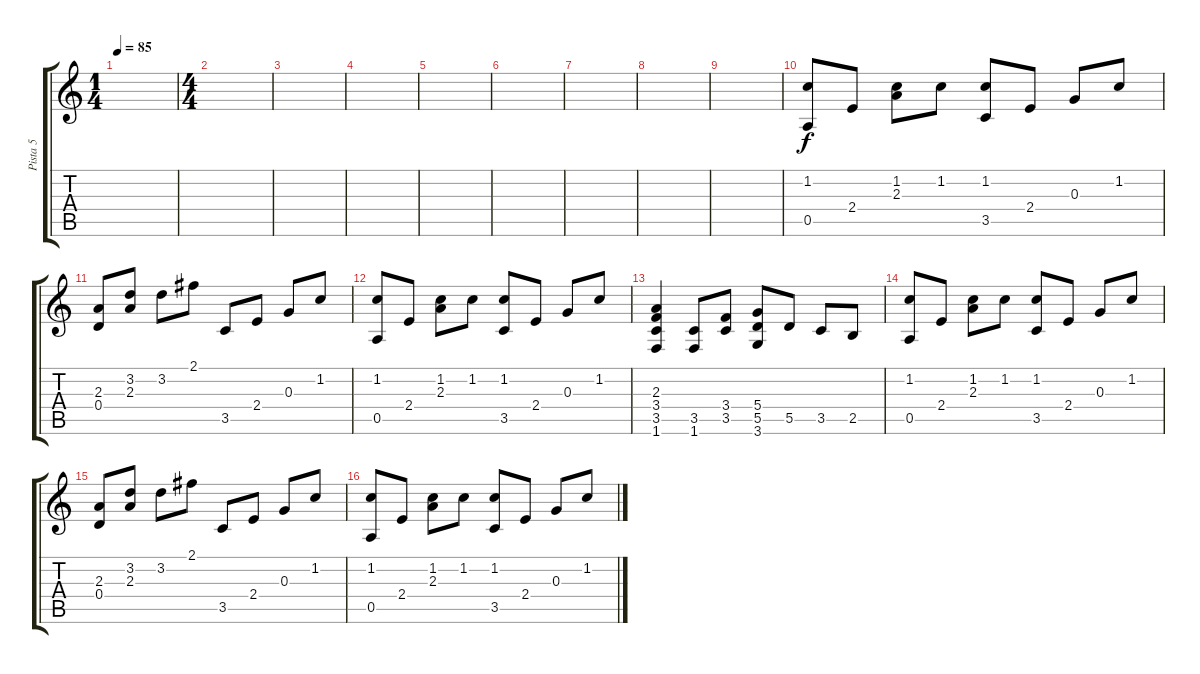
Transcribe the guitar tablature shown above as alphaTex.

\track ("Pista 5" "Pista 5") {instrument overdrivenguitar}
\staff {score tabs}
\tuning (E4 B3 G3 D3 A2 E2) {hide}
\ts (1 4)
\tempo 85
\clef g2
\ks c
|
\ts (4 4)
|
|
|
|
|
|
|
|
(1.2 0.5).8 2.4.8 (1.2 2.3).8 1.2.8 (1.2 3.5).8 2.4.8 0.3.8 1.2.8 |
(2.3 0.4).8 (3.2 2.3).8 3.2.8 2.1.8 3.5.8 2.4.8 0.3.8 1.2.8 |
(1.2 0.5).8 2.4.8 (1.2 2.3).8 1.2.8 (1.2 3.5).8 2.4.8 0.3.8 1.2.8 |
(2.3 3.4 3.5 1.6).4 (3.5 1.6).8 (3.4 3.5).8 (5.4 5.5 3.6).8 5.5.8 3.5.8 2.5.8 |
(1.2 0.5).8 2.4.8 (1.2 2.3).8 1.2.8 (1.2 3.5).8 2.4.8 0.3.8 1.2.8 |
(2.3 0.4).8 (3.2 2.3).8 3.2.8 2.1.8 3.5.8 2.4.8 0.3.8 1.2.8 |
(1.2 0.5).8 2.4.8 (1.2 2.3).8 1.2.8 (1.2 3.5).8 2.4.8 0.3.8 1.2.8
